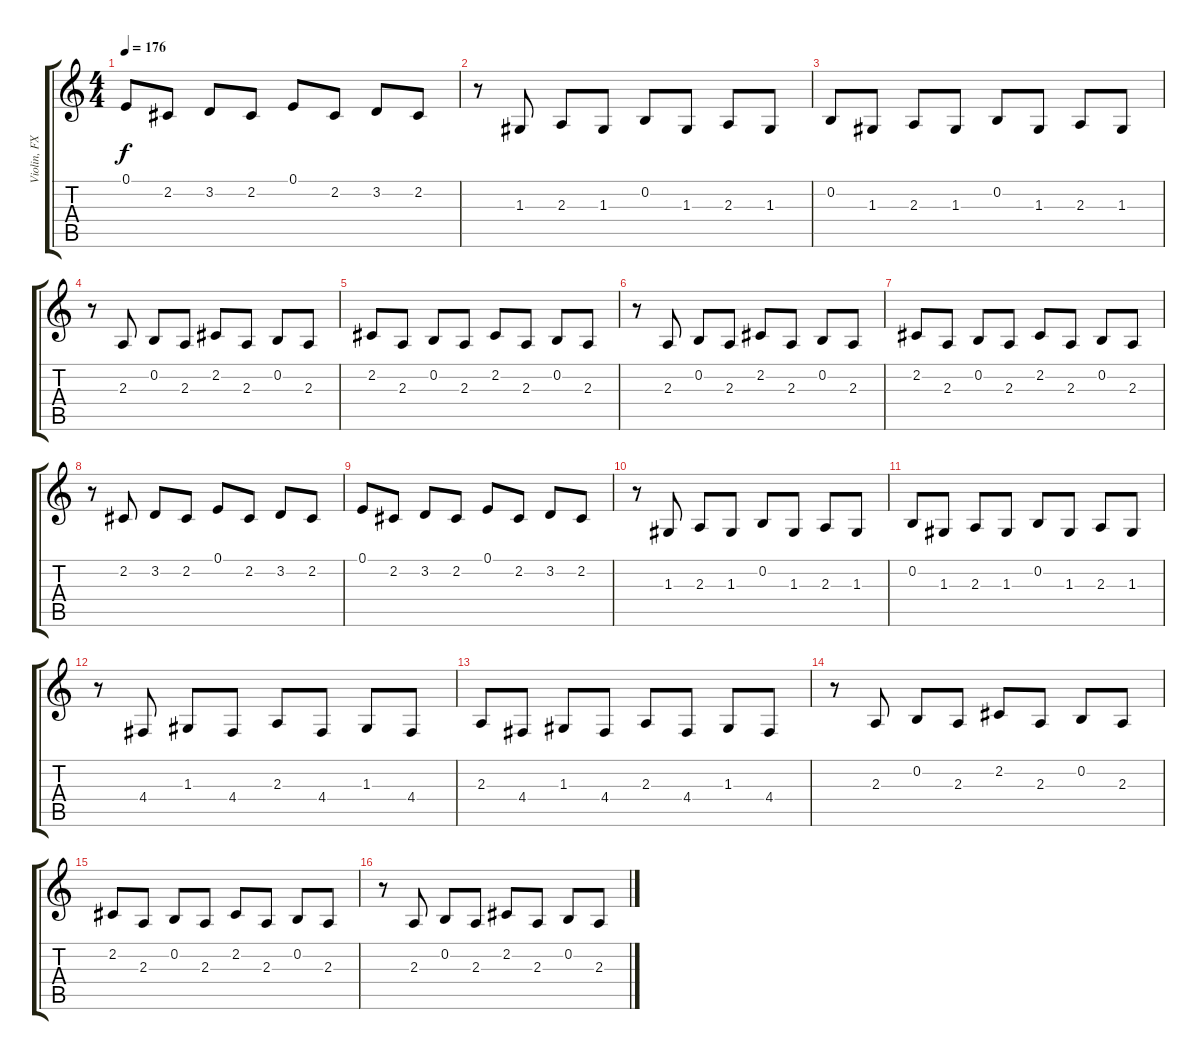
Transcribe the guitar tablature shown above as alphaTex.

\track ("Violin, FX" "Violin, FX") {instrument violin}
\staff {score tabs}
\tuning (E4 B3 G3 D3 A2 E2) {hide}
\ts (4 4)
\tempo 176
\clef g2
\ks c
0.1.8{dy f} 2.2.8 3.2.8 2.2.8 0.1.8 2.2.8 3.2.8 2.2.8 |
r.8 1.3.8 2.3.8 1.3.8 0.2.8 1.3.8 2.3.8 1.3.8 |
0.2.8 1.3.8 2.3.8 1.3.8 0.2.8 1.3.8 2.3.8 1.3.8 |
r.8{instrument lead2sawtooth} 2.3.8 0.2.8 2.3.8 2.2.8 2.3.8 0.2.8 2.3.8 |
2.2.8 2.3.8 0.2.8 2.3.8 2.2.8 2.3.8 0.2.8 2.3.8 |
r.8 2.3.8 0.2.8 2.3.8 2.2.8 2.3.8 0.2.8 2.3.8 |
2.2.8 2.3.8 0.2.8 2.3.8 2.2.8 2.3.8 0.2.8 2.3.8 |
r.8 2.2.8 3.2.8 2.2.8 0.1.8 2.2.8 3.2.8 2.2.8 |
0.1.8 2.2.8 3.2.8 2.2.8 0.1.8 2.2.8 3.2.8 2.2.8 |
r.8 1.3.8 2.3.8 1.3.8 0.2.8 1.3.8 2.3.8 1.3.8 |
0.2.8 1.3.8 2.3.8 1.3.8 0.2.8 1.3.8 2.3.8 1.3.8 |
r.8{volume 12} 4.4.8 1.3.8 4.4.8 2.3.8 4.4.8 1.3.8 4.4.8 |
2.3.8 4.4.8 1.3.8 4.4.8 2.3.8 4.4.8 1.3.8 4.4.8 |
r.8{volume 14} 2.3.8 0.2.8 2.3.8 2.2.8 2.3.8 0.2.8 2.3.8 |
2.2.8 2.3.8 0.2.8 2.3.8 2.2.8 2.3.8 0.2.8 2.3.8 |
r.8 2.3.8 0.2.8 2.3.8 2.2.8 2.3.8 0.2.8 2.3.8
